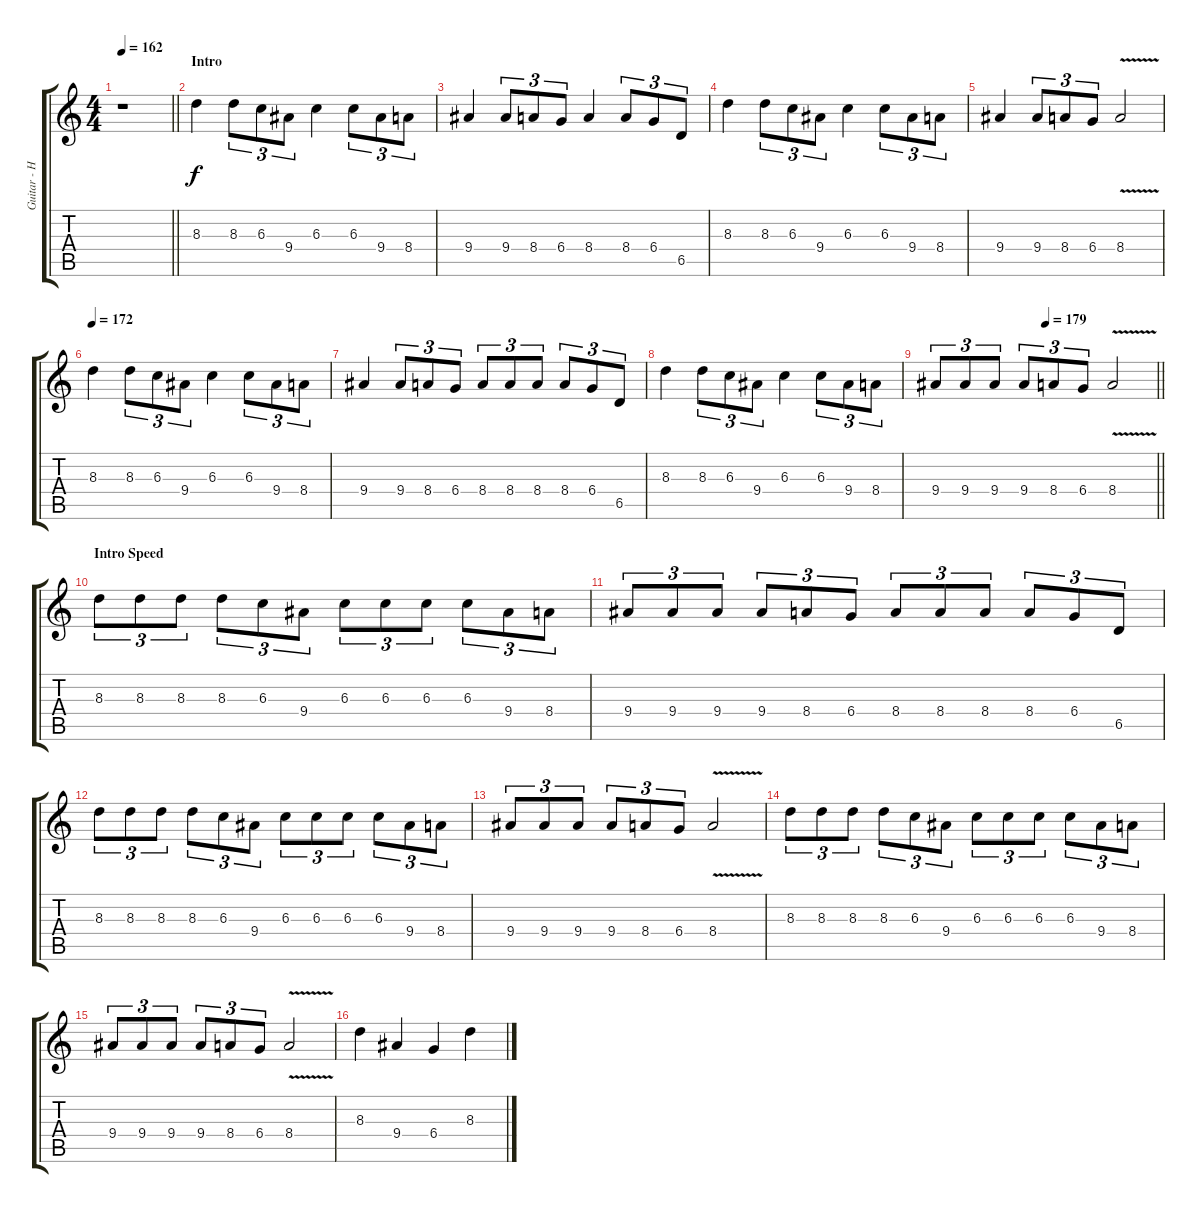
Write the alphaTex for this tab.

\track ("Guitar - Henjo Richter" "Guitar - H") {instrument overdrivenguitar}
\staff {score tabs}
\tuning (Eb4 Bb3 Gb3 Db3 Ab2 Eb2) {hide}
\ts (4 4)
\tempo 162
\clef g2
\barLineRight lightlight
\ks c
r.1{dy f instrument overdrivenguitar} |
\section ("" "Intro")
8.3.4 8.3.8{tu (3 2)} 6.3.8{tu (3 2)} 9.4.8{tu (3 2)} 6.3.4 6.3.8{tu (3 2)} 9.4.8{tu (3 2)} 8.4.8{tu (3 2)} |
9.4.4 9.4.8{tu (3 2)} 8.4.8{tu (3 2)} 6.4.8{tu (3 2)} 8.4.4 8.4.8{tu (3 2)} 6.4.8{tu (3 2)} 6.5.8{tu (3 2)} |
8.3.4 8.3.8{tu (3 2)} 6.3.8{tu (3 2)} 9.4.8{tu (3 2)} 6.3.4 6.3.8{tu (3 2)} 9.4.8{tu (3 2)} 8.4.8{tu (3 2)} |
9.4.4 9.4.8{tu (3 2)} 8.4.8{tu (3 2)} 6.4.8{tu (3 2)} 8.4{v}.2 |
\tempo 172
8.3.4 8.3.8{tu (3 2)} 6.3.8{tu (3 2)} 9.4.8{tu (3 2)} 6.3.4 6.3.8{tu (3 2)} 9.4.8{tu (3 2)} 8.4.8{tu (3 2)} |
9.4.4 9.4.8{tu (3 2)} 8.4.8{tu (3 2)} 6.4.8{tu (3 2)} 8.4.8{tu (3 2)} 8.4.8{tu (3 2)} 8.4.8{tu (3 2)} 8.4.8{tu (3 2)} 6.4.8{tu (3 2)} 6.5.8{tu (3 2)} |
8.3.4 8.3.8{tu (3 2)} 6.3.8{tu (3 2)} 9.4.8{tu (3 2)} 6.3.4 6.3.8{tu (3 2)} 9.4.8{tu (3 2)} 8.4.8{tu (3 2)} |
\tempo (179 0.5)
\barLineRight lightlight
9.4.8{tu (3 2)} 9.4.8{tu (3 2)} 9.4.8{tu (3 2)} 9.4.8{tu (3 2)} 8.4.8{tu (3 2)} 6.4.8{tu (3 2)} 8.4{v}.2 |
\section ("" "Intro Speed")
8.3.8{tu (3 2)} 8.3.8{tu (3 2)} 8.3.8{tu (3 2)} 8.3.8{tu (3 2)} 6.3.8{tu (3 2)} 9.4.8{tu (3 2)} 6.3.8{tu (3 2)} 6.3.8{tu (3 2)} 6.3.8{tu (3 2)} 6.3.8{tu (3 2)} 9.4.8{tu (3 2)} 8.4.8{tu (3 2)} |
9.4.8{tu (3 2)} 9.4.8{tu (3 2)} 9.4.8{tu (3 2)} 9.4.8{tu (3 2)} 8.4.8{tu (3 2)} 6.4.8{tu (3 2)} 8.4.8{tu (3 2)} 8.4.8{tu (3 2)} 8.4.8{tu (3 2)} 8.4.8{tu (3 2)} 6.4.8{tu (3 2)} 6.5.8{tu (3 2)} |
8.3.8{tu (3 2)} 8.3.8{tu (3 2)} 8.3.8{tu (3 2)} 8.3.8{tu (3 2)} 6.3.8{tu (3 2)} 9.4.8{tu (3 2)} 6.3.8{tu (3 2)} 6.3.8{tu (3 2)} 6.3.8{tu (3 2)} 6.3.8{tu (3 2)} 9.4.8{tu (3 2)} 8.4.8{tu (3 2)} |
9.4.8{tu (3 2)} 9.4.8{tu (3 2)} 9.4.8{tu (3 2)} 9.4.8{tu (3 2)} 8.4.8{tu (3 2)} 6.4.8{tu (3 2)} 8.4{v}.2 |
8.3.8{tu (3 2)} 8.3.8{tu (3 2)} 8.3.8{tu (3 2)} 8.3.8{tu (3 2)} 6.3.8{tu (3 2)} 9.4.8{tu (3 2)} 6.3.8{tu (3 2)} 6.3.8{tu (3 2)} 6.3.8{tu (3 2)} 6.3.8{tu (3 2)} 9.4.8{tu (3 2)} 8.4.8{tu (3 2)} |
9.4.8{tu (3 2)} 9.4.8{tu (3 2)} 9.4.8{tu (3 2)} 9.4.8{tu (3 2)} 8.4.8{tu (3 2)} 6.4.8{tu (3 2)} 8.4{v}.2 |
8.3.4 9.4.4 6.4.4 8.3.4
